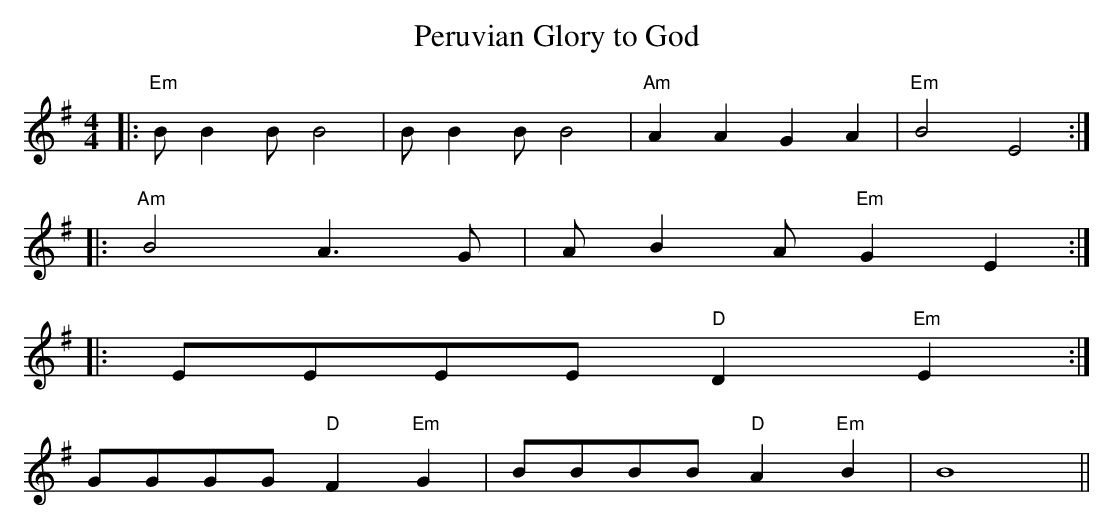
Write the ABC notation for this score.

X:1
T:Peruvian Glory to God
M:4/4
L:1/8
K:Em
|:"Em"BB2BB4|BB2BB4|"Am"A2A2G2A2|"Em"B4E4:|
|:"Am"B4A3G|AB2A"Em"G2E2:|
|:EEEE"D"D2"Em"E2:|
GGGG"D"F2"Em"G2|BBBB"D"A2"Em"B2|B8||
